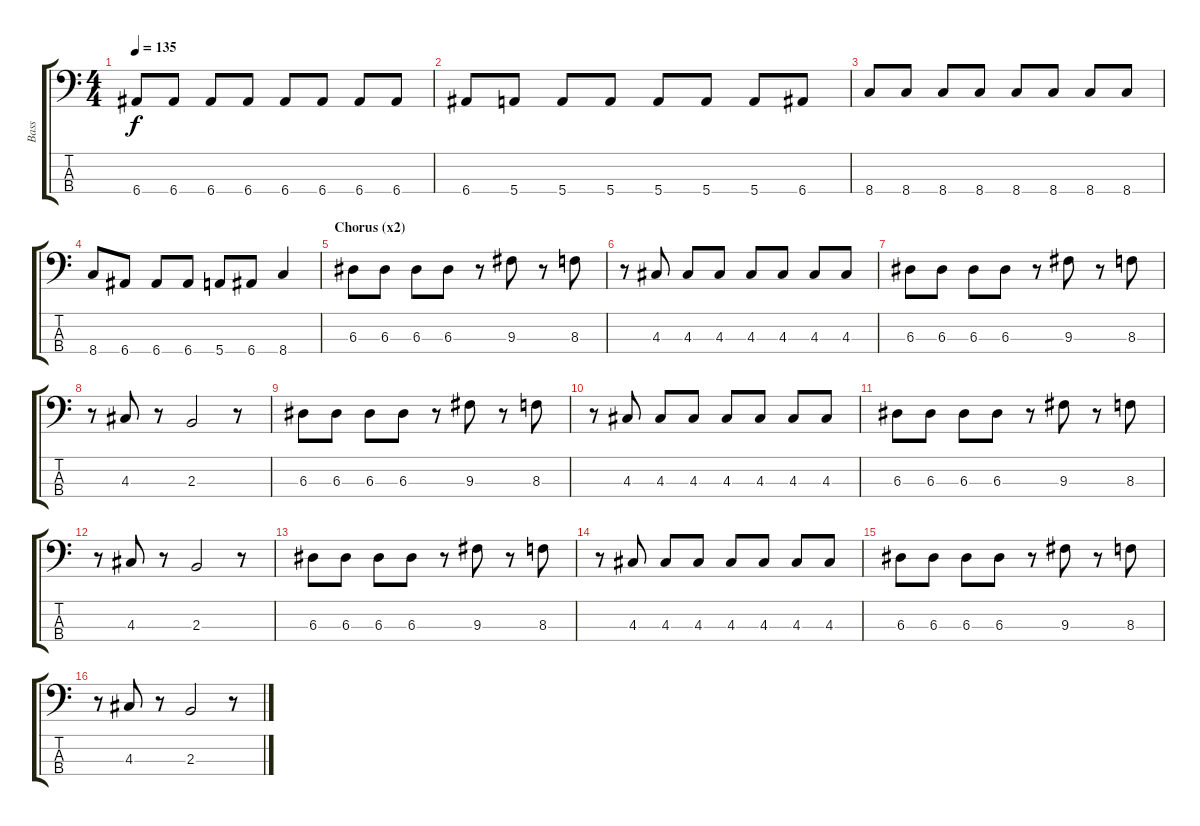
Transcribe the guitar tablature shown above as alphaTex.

\track ("Bass" "Bass") {instrument electricbasspick}
\staff {score tabs}
\tuning (G2 D2 A1 E1) {hide}
\ts (4 4)
\tempo 135
\clef f4
\ks c
6.4.8{dy f} 6.4.8 6.4.8 6.4.8 6.4.8 6.4.8 6.4.8 6.4.8 |
6.4.8 5.4.8 5.4.8 5.4.8 5.4.8 5.4.8 5.4.8 6.4.8 |
8.4.8 8.4.8 8.4.8 8.4.8 8.4.8 8.4.8 8.4.8 8.4.8 |
8.4.8 6.4.8 6.4.8 6.4.8 5.4.8 6.4.8 8.4.4 |
\section ("" "Chorus (x2)")
6.3.8 6.3.8 6.3.8 6.3.8 r.8 9.3.8 r.8 8.3.8 |
r.8 4.3.8 4.3.8 4.3.8 4.3.8 4.3.8 4.3.8 4.3.8 |
6.3.8 6.3.8 6.3.8 6.3.8 r.8 9.3.8 r.8 8.3.8 |
r.8 4.3.8 r.8 2.3.2 r.8 |
6.3.8 6.3.8 6.3.8 6.3.8 r.8 9.3.8 r.8 8.3.8 |
r.8 4.3.8 4.3.8 4.3.8 4.3.8 4.3.8 4.3.8 4.3.8 |
6.3.8 6.3.8 6.3.8 6.3.8 r.8 9.3.8 r.8 8.3.8 |
r.8 4.3.8 r.8 2.3.2 r.8 |
6.3.8 6.3.8 6.3.8 6.3.8 r.8 9.3.8 r.8 8.3.8 |
r.8 4.3.8 4.3.8 4.3.8 4.3.8 4.3.8 4.3.8 4.3.8 |
6.3.8 6.3.8 6.3.8 6.3.8 r.8 9.3.8 r.8 8.3.8 |
r.8 4.3.8 r.8 2.3.2 r.8
